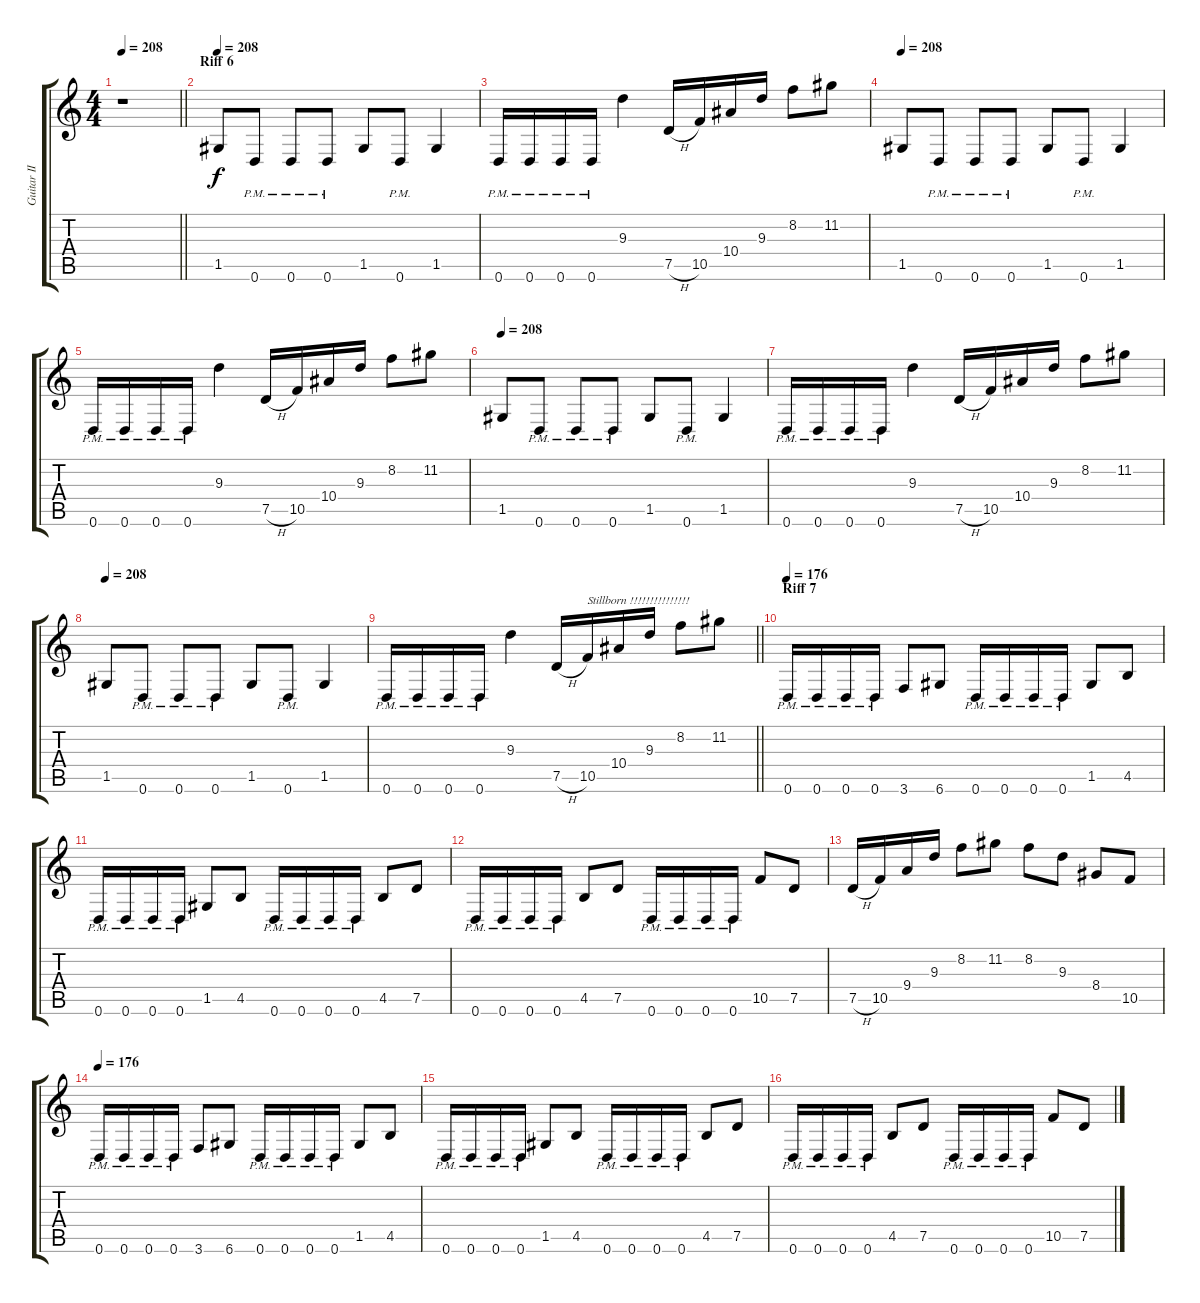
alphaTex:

\track ("Guitar II" "Guitar II") {instrument distortionguitar}
\staff {score tabs}
\tuning (D4 A3 F3 C3 G2 D2) {hide}
\ts (4 4)
\tempo 208
\clef g2
\barLineRight lightlight
\ks c
r.1{dy f} |
\section ("" "Riff 6")
\tempo 208
1.5.8 0.6{pm}.8 0.6{pm}.8 0.6{pm}.8 1.5.8 0.6{pm}.8 1.5.4 |
0.6{pm}.16 0.6{pm}.16 0.6{pm}.16 0.6{pm}.16 9.3.4 7.5{h}.16 10.5.16 10.4.16 9.3.16 8.2.8 11.2.8 |
\tempo 208
1.5.8 0.6{pm}.8 0.6{pm}.8 0.6{pm}.8 1.5.8 0.6{pm}.8 1.5.4 |
0.6{pm}.16 0.6{pm}.16 0.6{pm}.16 0.6{pm}.16 9.3.4 7.5{h}.16 10.5.16 10.4.16 9.3.16 8.2.8 11.2.8 |
\tempo 208
1.5.8 0.6{pm}.8 0.6{pm}.8 0.6{pm}.8 1.5.8 0.6{pm}.8 1.5.4 |
0.6{pm}.16 0.6{pm}.16 0.6{pm}.16 0.6{pm}.16 9.3.4 7.5{h}.16 10.5.16 10.4.16 9.3.16 8.2.8 11.2.8 |
\tempo 208
1.5.8 0.6{pm}.8 0.6{pm}.8 0.6{pm}.8 1.5.8 0.6{pm}.8 1.5.4 |
\barLineRight lightlight
0.6{pm}.16 0.6{pm}.16 0.6{pm}.16 0.6{pm}.16 9.3.4 7.5{h}.16 10.5.16{txt "Stillborn !!!!!!!!!!!!!!!"} 10.4.16 9.3.16 8.2.8 11.2.8 |
\section ("" "Riff 7")
\tempo 176
0.6{pm}.16 0.6{pm}.16 0.6{pm}.16 0.6{pm}.16 3.6.8 6.6.8 0.6{pm}.16 0.6{pm}.16 0.6{pm}.16 0.6{pm}.16 1.5.8 4.5.8 |
0.6{pm}.16 0.6{pm}.16 0.6{pm}.16 0.6{pm}.16 1.5.8 4.5.8 0.6{pm}.16 0.6{pm}.16 0.6{pm}.16 0.6{pm}.16 4.5.8 7.5.8 |
0.6{pm}.16 0.6{pm}.16 0.6{pm}.16 0.6{pm}.16 4.5.8 7.5.8 0.6{pm}.16 0.6{pm}.16 0.6{pm}.16 0.6{pm}.16 10.5.8 7.5.8 |
7.5{h}.16 10.5.16 9.4.16 9.3.16 8.2.8 11.2.8 8.2.8 9.3.8 8.4.8 10.5.8 |
\tempo 176
0.6{pm}.16 0.6{pm}.16 0.6{pm}.16 0.6{pm}.16 3.6.8 6.6.8 0.6{pm}.16 0.6{pm}.16 0.6{pm}.16 0.6{pm}.16 1.5.8 4.5.8 |
0.6{pm}.16 0.6{pm}.16 0.6{pm}.16 0.6{pm}.16 1.5.8 4.5.8 0.6{pm}.16 0.6{pm}.16 0.6{pm}.16 0.6{pm}.16 4.5.8 7.5.8 |
0.6{pm}.16 0.6{pm}.16 0.6{pm}.16 0.6{pm}.16 4.5.8 7.5.8 0.6{pm}.16 0.6{pm}.16 0.6{pm}.16 0.6{pm}.16 10.5.8 7.5.8
